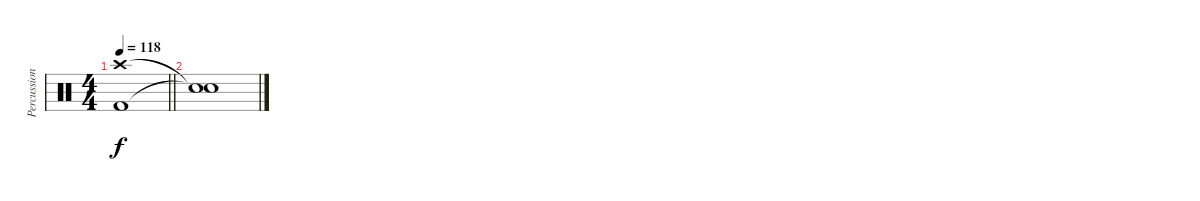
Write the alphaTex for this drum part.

\track ("Percussion" "Percussion") {instrument percussion}
\staff {score}
\articulation defaults
\ts (4 4)
\tempo 118
\clef neutral
\barLineRight lightlight
\ks c
("Crash high (hit)"{t} "Kick (hit) 2"{t}).1{dy f} |
("Snare (hit)"{t} "Snare (hit)"{t}).1
